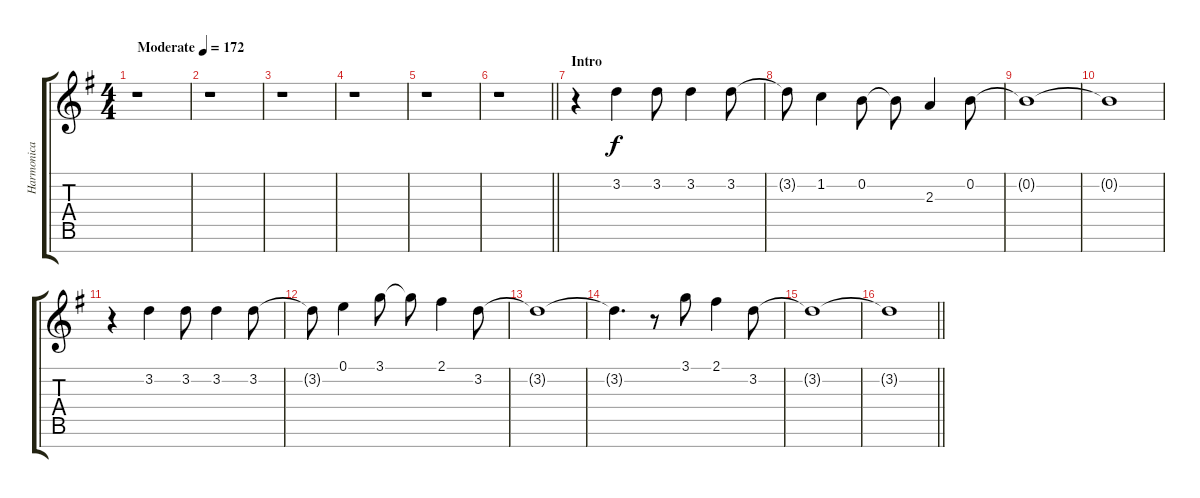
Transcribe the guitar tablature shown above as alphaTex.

\track ("Harmonica" "Harmonica") {instrument harmonica}
\staff {score tabs}
\tuning (E5 B4 G4 D4 A3 E3 B2) {hide}
\ts (4 4)
\tempo (172 "Moderate")
\clef g2
\ks g
r.1{dy f instrument harmonica} |
r.1 |
r.1 |
r.1 |
r.1 |
\barLineRight lightlight
r.1 |
\section ("" "Intro")
r.4 3.2.4 3.2.8 3.2.4 3.2.8 |
3.2{t}.8 1.2.4 0.2.8 0.2{t}.8 2.3.4 0.2.8 |
0.2{t}.1 |
0.2{t}.1 |
r.4 3.2.4 3.2.8 3.2.4 3.2.8 |
3.2{t}.8 0.1.4 3.1.8 3.1{t}.8 2.1.4 3.2.8 |
3.2{t}.1 |
3.2{t}.4{d} r.8 3.1.8 2.1.4 3.2.8 |
3.2{t}.1 |
\barLineRight lightlight
3.2{t}.1
